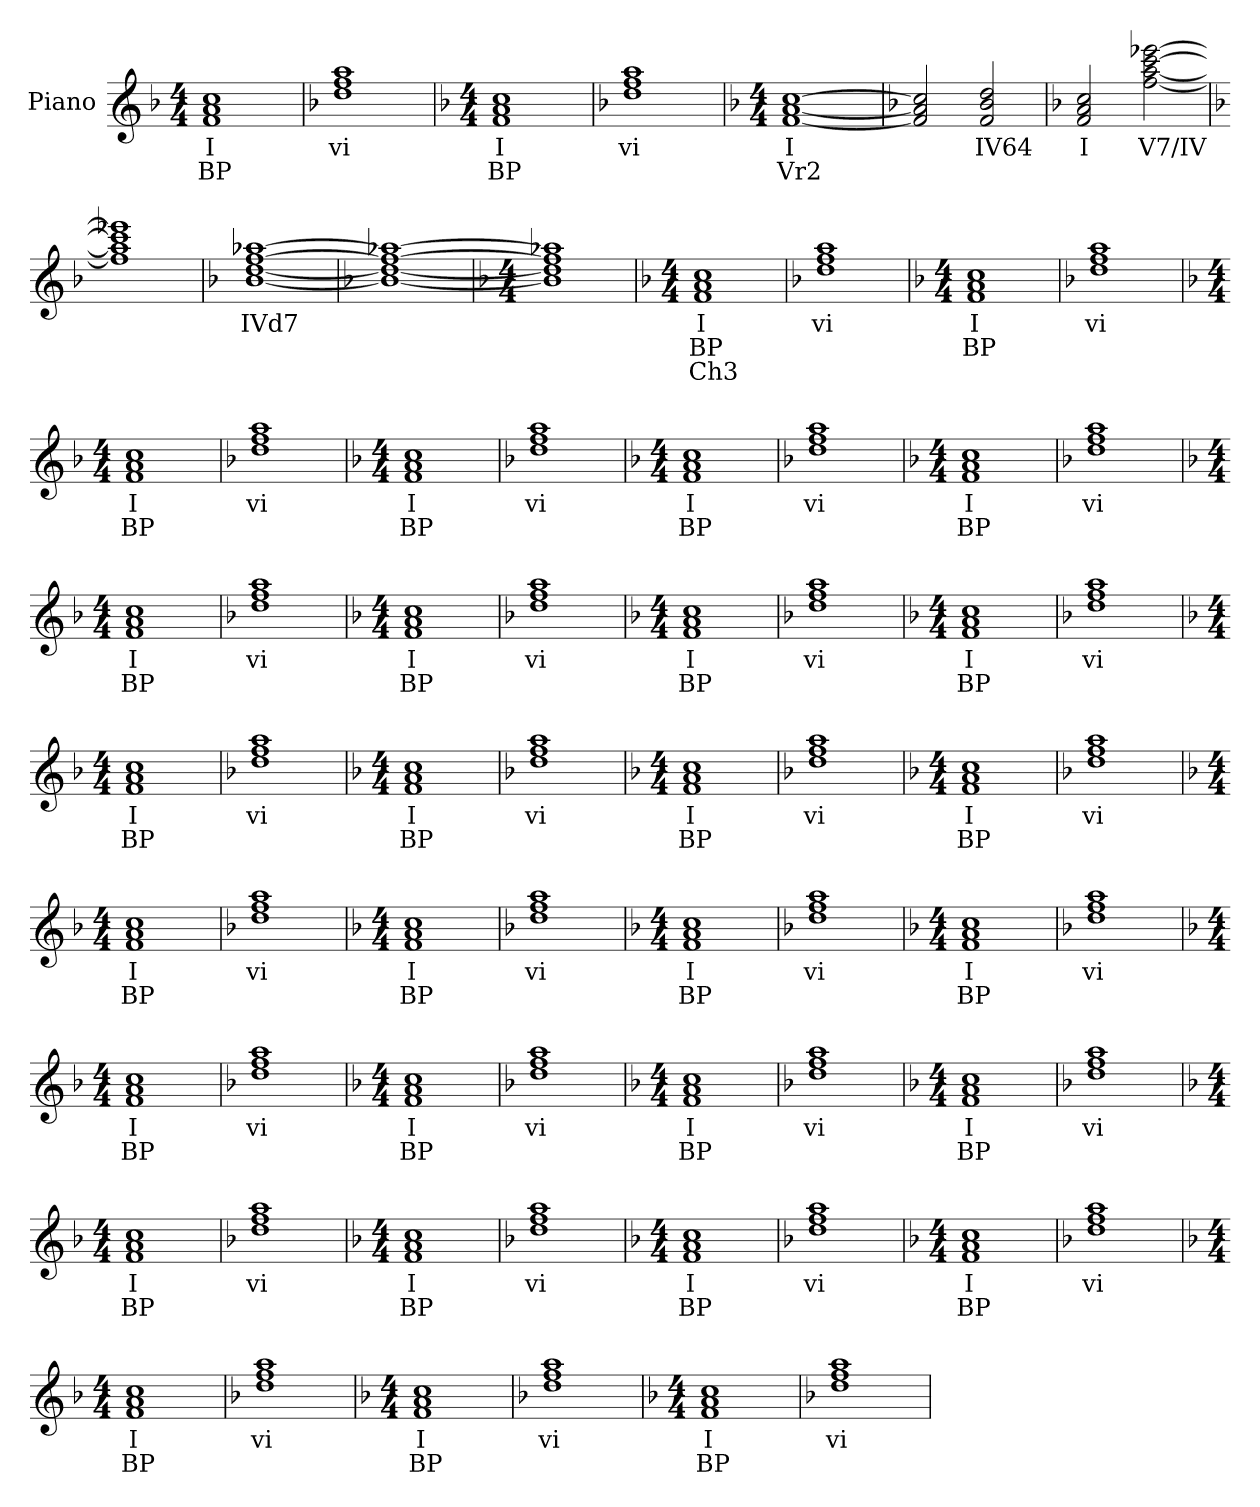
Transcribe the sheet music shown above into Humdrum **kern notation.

**kern	**text	**text	**text
*part1	*part1	*part1	*part1
*staff1	*staff1	*staff1	*staff1
*I"Piano	*	*	*
*I'Pno	*	*	*
*k[b-]	*	*	*
*F:	*	*	*
*M4/4	*	*	*
=	=	=	=
1f 1a 1cc	I	BP	.
=	=	=	=
*k[b-]	*	*	*
*F:	*	*	*
1dd 1ff 1aa	vi	.	.
=	=	=	=
*k[b-]	*	*	*
*F:	*	*	*
*M4/4	*	*	*
1f 1a 1cc	I	BP	.
=	=	=	=
*k[b-]	*	*	*
*F:	*	*	*
1dd 1ff 1aa	vi	.	.
=	=	=	=
*k[b-]	*	*	*
*F:	*	*	*
*M4/4	*	*	*
[1f [1a [1cc	I	Vr2	.
=	=	=	=
*k[b-]	*	*	*
*F:	*	*	*
2f] 2a] 2cc]	.	.	.
2f 2b- 2dd	IV64	.	.
=	=	=	=
*k[b-]	*	*	*
*F:	*	*	*
2f 2a 2cc	I	.	.
[2ff [2aa [2ccc [2eee-X	V7/IV	.	.
=	=	=	=
*k[b-]	*	*	*
*F:	*	*	*
1ff] 1aa] 1ccc] 1eee-X]	.	.	.
=	=	=	=
*k[b-]	*	*	*
*F:	*	*	*
[1b- [1dd [1ff [1aa-X	IVd7	.	.
=	=	=	=
*k[b-]	*	*	*
*F:	*	*	*
1b-_ 1dd_ 1ff_ 1aa-X_	.	.	.
=	=	=	=
*k[b-]	*	*	*
*F:	*	*	*
*M4/4	*	*	*
1b-] 1dd] 1ff] 1aa-X]	.	.	.
=	=	=	=
*k[b-]	*	*	*
*F:	*	*	*
*M4/4	*	*	*
1f 1a 1cc	I	BP	Ch3
=	=	=	=
*k[b-]	*	*	*
*F:	*	*	*
1dd 1ff 1aa	vi	.	.
=	=	=	=
*k[b-]	*	*	*
*F:	*	*	*
*M4/4	*	*	*
1f 1a 1cc	I	BP	.
=	=	=	=
*k[b-]	*	*	*
*F:	*	*	*
1dd 1ff 1aa	vi	.	.
=	=	=	=
*k[b-]	*	*	*
*F:	*	*	*
*M4/4	*	*	*
1f 1a 1cc	I	BP	.
=	=	=	=
*k[b-]	*	*	*
*F:	*	*	*
1dd 1ff 1aa	vi	.	.
=	=	=	=
*k[b-]	*	*	*
*F:	*	*	*
*M4/4	*	*	*
1f 1a 1cc	I	BP	.
=	=	=	=
*k[b-]	*	*	*
*F:	*	*	*
1dd 1ff 1aa	vi	.	.
=	=	=	=
*k[b-]	*	*	*
*F:	*	*	*
*M4/4	*	*	*
1f 1a 1cc	I	BP	.
=	=	=	=
*k[b-]	*	*	*
*F:	*	*	*
1dd 1ff 1aa	vi	.	.
=	=	=	=
*k[b-]	*	*	*
*F:	*	*	*
*M4/4	*	*	*
1f 1a 1cc	I	BP	.
=	=	=	=
*k[b-]	*	*	*
*F:	*	*	*
1dd 1ff 1aa	vi	.	.
=	=	=	=
*k[b-]	*	*	*
*F:	*	*	*
*M4/4	*	*	*
1f 1a 1cc	I	BP	.
=	=	=	=
*k[b-]	*	*	*
*F:	*	*	*
1dd 1ff 1aa	vi	.	.
=	=	=	=
*k[b-]	*	*	*
*F:	*	*	*
*M4/4	*	*	*
1f 1a 1cc	I	BP	.
=	=	=	=
*k[b-]	*	*	*
*F:	*	*	*
1dd 1ff 1aa	vi	.	.
=	=	=	=
*k[b-]	*	*	*
*F:	*	*	*
*M4/4	*	*	*
1f 1a 1cc	I	BP	.
=	=	=	=
*k[b-]	*	*	*
*F:	*	*	*
1dd 1ff 1aa	vi	.	.
=	=	=	=
*k[b-]	*	*	*
*F:	*	*	*
*M4/4	*	*	*
1f 1a 1cc	I	BP	.
=	=	=	=
*k[b-]	*	*	*
*F:	*	*	*
1dd 1ff 1aa	vi	.	.
=	=	=	=
*k[b-]	*	*	*
*F:	*	*	*
*M4/4	*	*	*
1f 1a 1cc	I	BP	.
=	=	=	=
*k[b-]	*	*	*
*F:	*	*	*
1dd 1ff 1aa	vi	.	.
=	=	=	=
*k[b-]	*	*	*
*F:	*	*	*
*M4/4	*	*	*
1f 1a 1cc	I	BP	.
=	=	=	=
*k[b-]	*	*	*
*F:	*	*	*
1dd 1ff 1aa	vi	.	.
=	=	=	=
*k[b-]	*	*	*
*F:	*	*	*
*M4/4	*	*	*
1f 1a 1cc	I	BP	.
=	=	=	=
*k[b-]	*	*	*
*F:	*	*	*
1dd 1ff 1aa	vi	.	.
=	=	=	=
*k[b-]	*	*	*
*F:	*	*	*
*M4/4	*	*	*
1f 1a 1cc	I	BP	.
=	=	=	=
*k[b-]	*	*	*
*F:	*	*	*
1dd 1ff 1aa	vi	.	.
=	=	=	=
*k[b-]	*	*	*
*F:	*	*	*
*M4/4	*	*	*
1f 1a 1cc	I	BP	.
=	=	=	=
*k[b-]	*	*	*
*F:	*	*	*
1dd 1ff 1aa	vi	.	.
=	=	=	=
*k[b-]	*	*	*
*F:	*	*	*
*M4/4	*	*	*
1f 1a 1cc	I	BP	.
=	=	=	=
*k[b-]	*	*	*
*F:	*	*	*
1dd 1ff 1aa	vi	.	.
=	=	=	=
*k[b-]	*	*	*
*F:	*	*	*
*M4/4	*	*	*
1f 1a 1cc	I	BP	.
=	=	=	=
*k[b-]	*	*	*
*F:	*	*	*
1dd 1ff 1aa	vi	.	.
=	=	=	=
*k[b-]	*	*	*
*F:	*	*	*
*M4/4	*	*	*
1f 1a 1cc	I	BP	.
=	=	=	=
*k[b-]	*	*	*
*F:	*	*	*
1dd 1ff 1aa	vi	.	.
=	=	=	=
*k[b-]	*	*	*
*F:	*	*	*
*M4/4	*	*	*
1f 1a 1cc	I	BP	.
=	=	=	=
*k[b-]	*	*	*
*F:	*	*	*
1dd 1ff 1aa	vi	.	.
=	=	=	=
*k[b-]	*	*	*
*F:	*	*	*
*M4/4	*	*	*
1f 1a 1cc	I	BP	.
=	=	=	=
*k[b-]	*	*	*
*F:	*	*	*
1dd 1ff 1aa	vi	.	.
=	=	=	=
*k[b-]	*	*	*
*F:	*	*	*
*M4/4	*	*	*
1f 1a 1cc	I	BP	.
=	=	=	=
*k[b-]	*	*	*
*F:	*	*	*
1dd 1ff 1aa	vi	.	.
=	=	=	=
*k[b-]	*	*	*
*F:	*	*	*
*M4/4	*	*	*
1f 1a 1cc	I	BP	.
=	=	=	=
*k[b-]	*	*	*
*F:	*	*	*
1dd 1ff 1aa	vi	.	.
=	=	=	=
*k[b-]	*	*	*
*F:	*	*	*
*M4/4	*	*	*
1f 1a 1cc	I	BP	.
=	=	=	=
*k[b-]	*	*	*
*F:	*	*	*
1dd 1ff 1aa	vi	.	.
=	=	=	=
*k[b-]	*	*	*
*F:	*	*	*
*M4/4	*	*	*
1f 1a 1cc	I	BP	.
=	=	=	=
*k[b-]	*	*	*
*F:	*	*	*
1dd 1ff 1aa	vi	.	.
=	=	=	=
*k[b-]	*	*	*
*F:	*	*	*
*M4/4	*	*	*
1f 1a 1cc	I	BP	.
=	=	=	=
*k[b-]	*	*	*
*F:	*	*	*
1dd 1ff 1aa	vi	.	.
=	=	=	=
*k[b-]	*	*	*
*F:	*	*	*
*M4/4	*	*	*
1f 1a 1cc	I	BP	.
=	=	=	=
*k[b-]	*	*	*
*F:	*	*	*
1dd 1ff 1aa	vi	.	.
=	=	=	=
*k[b-]	*	*	*
*F:	*	*	*
*M4/4	*	*	*
1f 1a 1cc	I	BP	.
=	=	=	=
*k[b-]	*	*	*
*F:	*	*	*
1dd 1ff 1aa	vi	.	.
=	=	=	=
*k[b-]	*	*	*
*F:	*	*	*
*M4/4	*	*	*
1f 1a 1cc	I	BP	.
=	=	=	=
*k[b-]	*	*	*
*F:	*	*	*
1dd 1ff 1aa	vi	.	.
=	=	=	=
*k[b-]	*	*	*
*F:	*	*	*
*M4/4	*	*	*
1f 1a 1cc	I	BP	.
=	=	=	=
*k[b-]	*	*	*
*F:	*	*	*
1dd 1ff 1aa	vi	.	.
=	=	=	=
*-	*-	*-	*-
